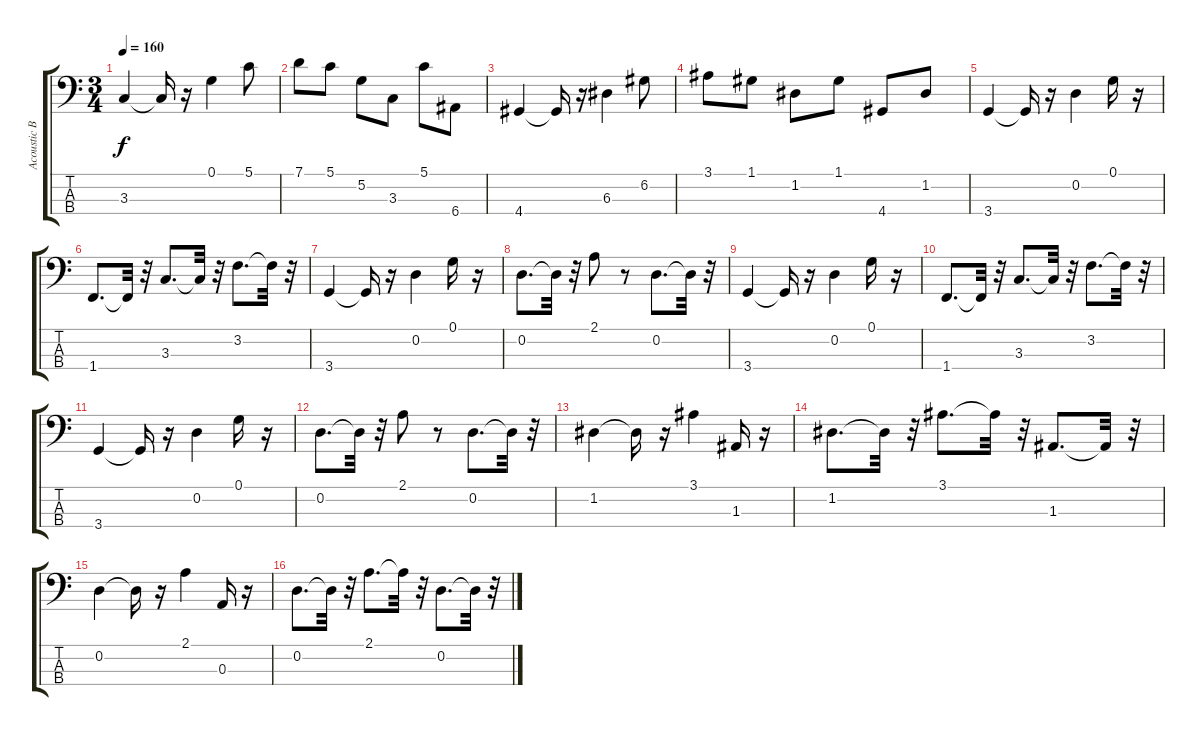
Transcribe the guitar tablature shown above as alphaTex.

\track ("Acoustic Bass" "Acoustic B") {instrument acousticbass}
\staff {score tabs}
\tuning (G2 D2 A1 E1) {hide}
\ts (3 4)
\tempo 160
\clef f4
\ks c
3.3.4{dy f} 3.3{t}.16 r.16 0.1.4 5.1.8 |
7.1.8 5.1.8 5.2.8 3.3.8 5.1.8 6.4.8 |
4.4.4 4.4{t}.16 r.16 6.3.4 6.2.8 |
3.1.8 1.1.8 1.2.8 1.1.8 4.4.8 1.2.8 |
3.4.4 3.4{t}.16 r.16 0.2.4 0.1.16 r.16 |
1.4.8{d} 1.4{t}.32 r.32 3.3.8{d} 3.3{t}.32 r.32 3.2.8{d} 3.2{t}.32 r.32 |
3.4.4 3.4{t}.16 r.16 0.2.4 0.1.16 r.16 |
0.2.8{d} 0.2{t}.32 r.32 2.1.8 r.8 0.2.8{d} 0.2{t}.32 r.32 |
3.4.4 3.4{t}.16 r.16 0.2.4 0.1.16 r.16 |
1.4.8{d} 1.4{t}.32 r.32 3.3.8{d} 3.3{t}.32 r.32 3.2.8{d} 3.2{t}.32 r.32 |
3.4.4 3.4{t}.16 r.16 0.2.4 0.1.16 r.16 |
0.2.8{d} 0.2{t}.32 r.32 2.1.8 r.8 0.2.8{d} 0.2{t}.32 r.32 |
1.2.4 1.2{t}.16 r.16 3.1.4 1.3.16 r.16 |
1.2.8{d} 1.2{t}.32 r.32 3.1.8{d} 3.1{t}.32 r.32 1.3.8{d} 1.3{t}.32 r.32 |
0.2.4 0.2{t}.16 r.16 2.1.4 0.3.16 r.16 |
0.2.8{d} 0.2{t}.32 r.32 2.1.8{d} 2.1{t}.32 r.32 0.2.8{d} 0.2{t}.32 r.32
